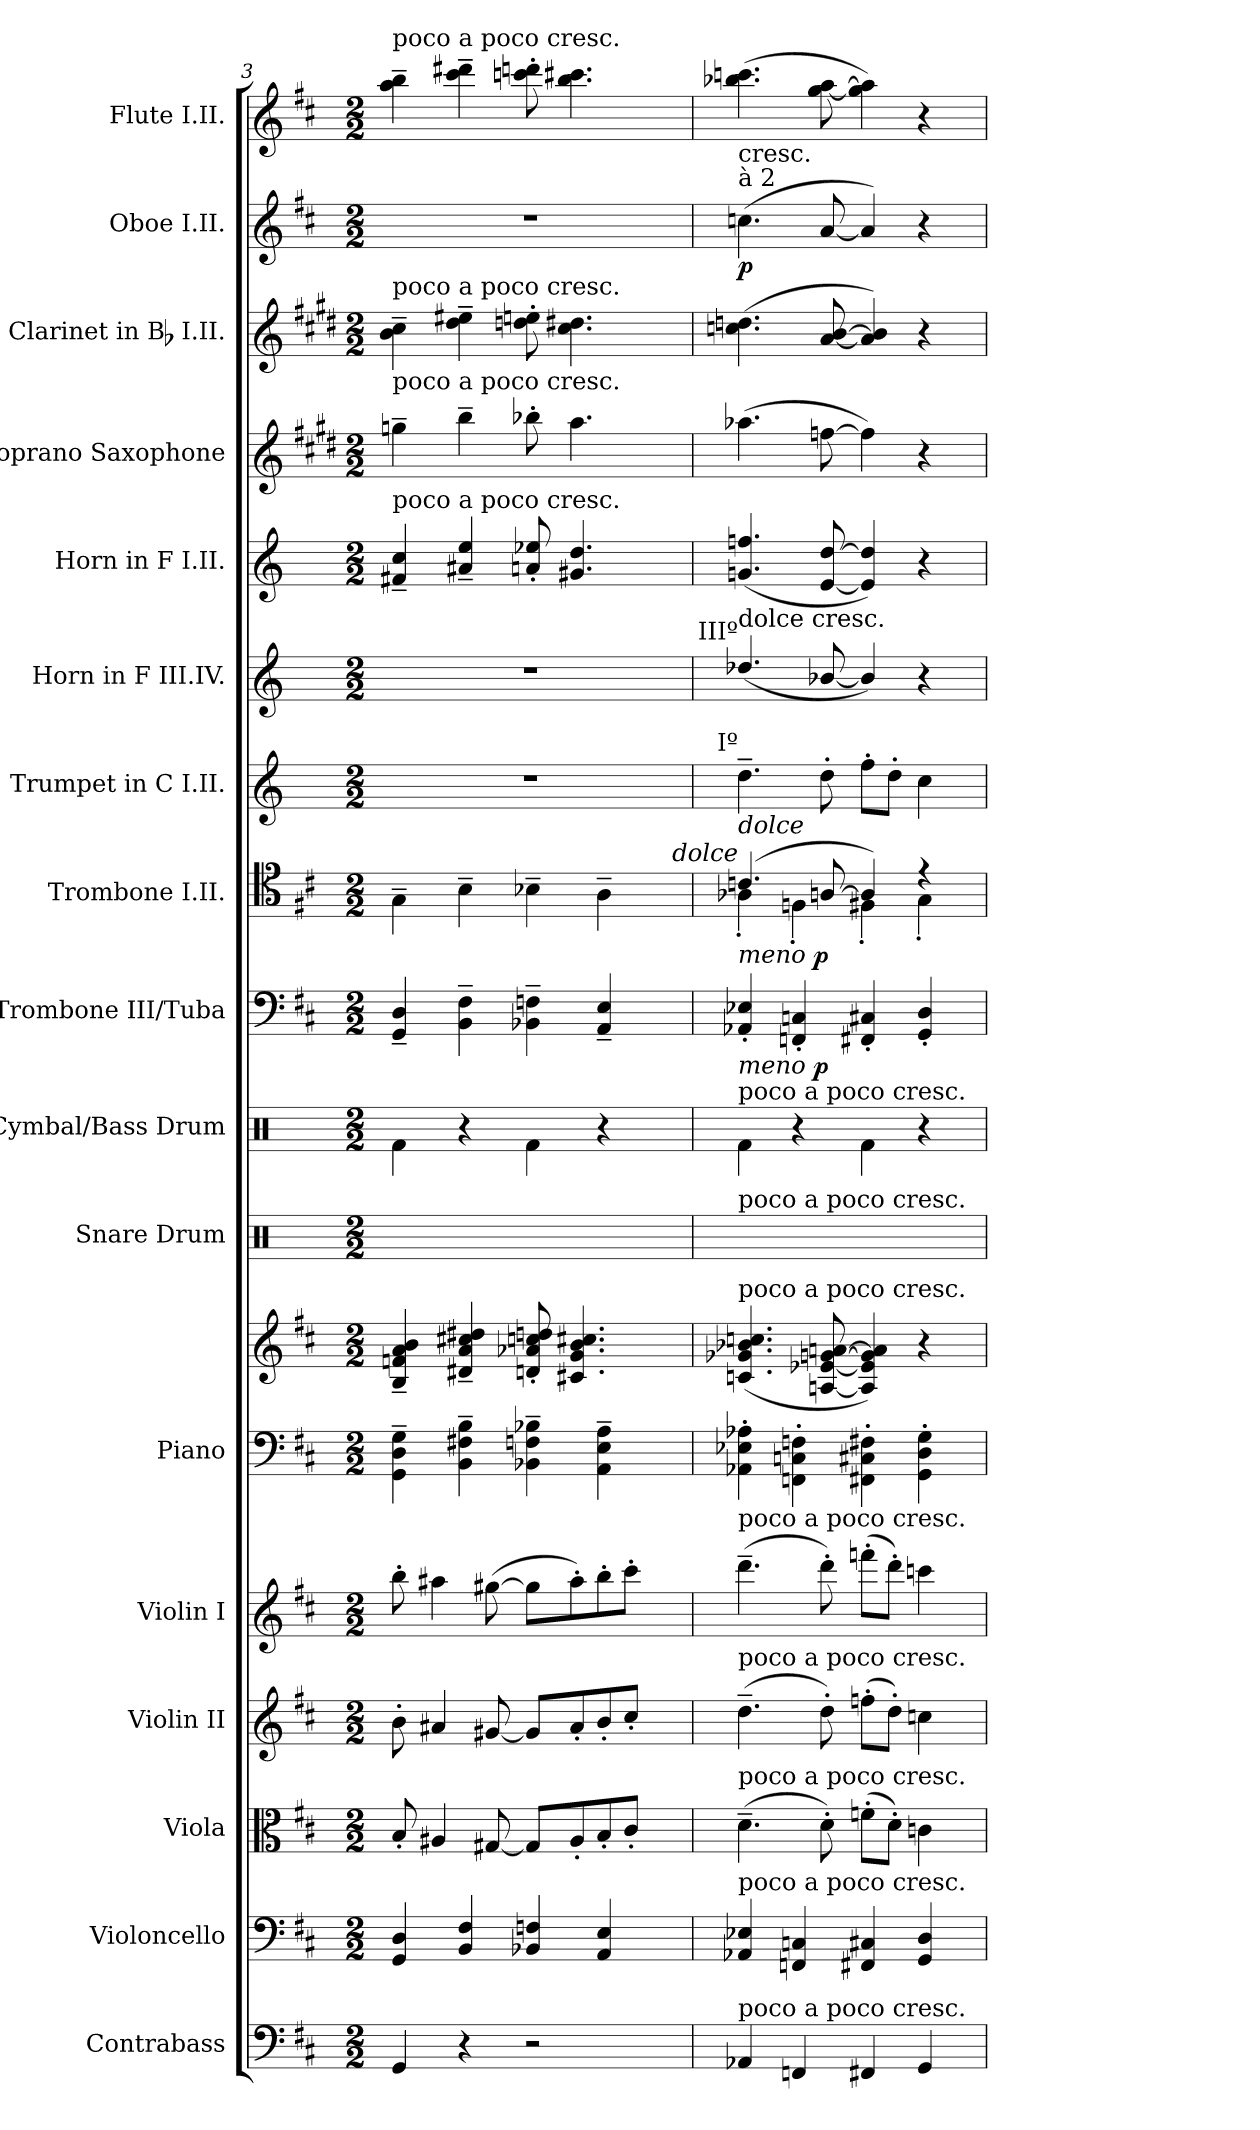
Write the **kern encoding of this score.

**kern	**kern	**kern	**kern	**kern	**kern	**kern	**kern	**kern	**kern	**dynam	**kern	**dynam	**kern	**kern	**kern	**kern	**kern	**kern	**dynam	**kern
*part17	*part16	*part15	*part14	*part13	*part12	*part12	*part11	*part10	*part9	*part9	*part8	*part8	*part7	*part6	*part5	*part4	*part3	*part2	*part2	*part1
*staff18	*staff17	*staff16	*staff15	*staff14	*staff13	*staff12	*staff11	*staff10	*staff9	*staff9	*staff8	*staff8	*staff7	*staff6	*staff5	*staff4	*staff3	*staff2	*staff2	*staff1
*I"Contrabass	*I"Violoncello	*I"Viola	*I"Violin II	*I"Violin I	*I"Piano	*	*I"Snare Drum	*I"Cymbal/Bass Drum	*I"Trombone III/Tuba	*	*I"Trombone I.II.	*	*I"Trumpet in C I.II.	*I"Horn in F III.IV.	*I"Horn in F I.II.	*I"Soprano Saxophone	*I"Clarinet in Bb I.II.	*I"Oboe I.II.	*	*I"Flute I.II.
*I'Cb.	*I'Vc.	*I'Vla.	*I'Vln. II	*I'Vln. I	*I'Pno.	*	*I'S.Drum	*I'Cymb./B.D.	*I'Tbn.3/Tba.	*	*I'Tbn.	*	*	*I'Hn.	*I'Hn.	*I'Sop. Sax.	*I'Cl.	*I'Ob.	*	*I'Fl.
*clefF4	*clefF4	*clefC3	*clefG2	*clefG2	*clefF4	*clefG2	*clefX	*clefX	*clefF4	*	*clefC4	*	*clefG2	*clefG2	*clefG2	*clefG2	*clefG2	*clefG2	*	*clefG2
*ITrd7c12	*	*	*	*	*	*	*	*	*	*	*	*	*	*ITrd4c7	*ITrd4c7	*ITrd1c2	*ITrd1c2	*	*	*
*k[f#c#]	*k[f#c#]	*k[f#c#]	*k[f#c#]	*k[f#c#]	*k[f#c#]	*k[f#c#]	*k[]	*k[]	*k[f#c#]	*	*k[f#c#]	*	*k[]	*k[b-]	*k[b-]	*k[f#c#]	*k[f#c#]	*k[f#c#]	*	*k[f#c#]
*D:	*D:	*D:	*D:	*D:	*D:	*D:	*C:	*C:	*D:	*	*D:	*	*C:	*F:	*F:	*D:	*D:	*D:	*	*D:
*M2/2	*M2/2	*M2/2	*M2/2	*M2/2	*M2/2	*M2/2	*M2/2	*M2/2	*M2/2	*	*M2/2	*	*M2/2	*M2/2	*M2/2	*M2/2	*M2/2	*M2/2	*	*M2/2
=3	=3	=3	=3	=3	=3	=3	=3	=3	=3	=3	=3	=3	=3	=3	=3	=3	=3	=3	=3	=3
.	.	.	.	.	.	.	8qR/	.	.	.	.	.	.	.	.	.	.	.	.	.
!	!	!	!	!	!	!	!	!	!	!	!	!	!	!	!	!	!	!	!	!LO:TX:t=poco a poco cresc.
!	!	!	!	!	!	!	!	!	!	!	!	!	!	!	!	!	!LO:TX:t=poco a poco cresc.	!	!	!
!	!	!	!	!	!	!	!	!	!	!	!	!	!	!	!	!LO:TX:t=poco a poco cresc.	!	!	!	!
!	!	!	!	!	!	!	!	!	!	!	!	!	!	!	!LO:TX:t=poco a poco cresc.	!	!	!	!	!
4GGG	4GG 4D	8B'	8b'	8bb'	4GG~\ 4D~\ 4G~\	4B~> 4fn~> 4a~> 4b~>	4R\	4Rf\	4GG~> 4D~>	.	4G~<\	.	1r	1r	4Bn~> 4f~>	4ffn~	4a~ 4b~	1r	.	4aa~ 4bb~
.	.	4A#X	4a#X	4aa#X	.	.	.	.	.	.	.	.	.	.	.	.	.	.	.	.
4r	4BB/ 4F#/	.	.	.	4BB~ 4F#X~ 4B~	4d#X~> 4a~> 4cc#X~> 4dd#X~>	4R\	4r	4BB~ 4F#~	.	4B~<\	.	.	.	4d#X~>/ 4a~>/	4aa~	4cc#~ 4dd#X~	.	.	4ccc#~ 4ddd#X~
.	.	[8G#X	[8g#X	([8gg#X	.	.	.	.	.	.	.	.	.	.	.	.	.	.	.	.
.	.	.	.	.	.	.	8qR/	.	.	.	.	.	.	.	.	.	.	.	.	.
2r	4BB-X/ 4Fn/	8G#L]	8g#L]	8gg#L]	4BB-X~ 4Fn~ 4B-X~	8dn'> 8a-X'> 8ccn'> 8ddn'>	4R\	4Rf\	4BB-X~ 4Fn~	.	4B-X~<\	.	.	.	8dn'>/ 8a-X'>/	8aa-X'	8ccn' 8ddn'	.	.	8cccn' 8dddn'
.	.	8A#'	8a#'	8aa#')	.	4.c#X 4.g 4.b 4.cc#X	.	.	.	.	.	.	.	.	4.c#X/ 4.g/	4.gg	4.b 4.cc#X	.	.	4.bb 4.ccc#X
.	4AA 4E	8B'	8b'	8bb'	4AA~ 4E~ 4A~	.	4R\	4r	4AA~> 4E~>	.	4A~<\	.	.	.	.	.	.	.	.	.
.	.	8c#'J	8cc#'J	8ccc#'J	.	.	.	.	.	.	.	.	.	.	.	.	.	.	.	.
=4	=4	=4	=4	=4	=4	=4	=4	=4	=4	=4	=4	=4	=4	=4	=4	=4	=4	=4	=4	=4
.	.	.	.	.	.	.	8qR/	.	.	.	.	.	.	.	.	.	.	.	.	.
*	*	*	*	*	*	*	*	*	*	*	*^	*	*	*	*	*	*	*	*	*
!	!	!	!	!	!	!	!	!	!	!	!	!	!	!	!	!	!	!	!LO:TX:a:t=à 2	!	!
!	!	!	!	!	!	!	!	!	!	!	!	!	!	!	!	!	!	!	!LO:TX:t=cresc.	!	!
!	!	!	!	!	!	!	!	!	!	!	!	!	!	!	!LO:TX:a:rj:t=IIIº	!	!	!	!	!	!
!	!	!	!	!	!	!	!	!	!	!	!	!	!	!	!LO:TX:t=dolce cresc.	!	!	!	!	!	!
!	!	!	!	!	!	!	!	!	!	!	!	!	!	!LO:TX:a:rj:t=Iº	!	!	!	!	!	!	!
!	!	!	!	!	!	!	!	!	!	!	!	!	!	!LO:TX:b:i:t=dolce	!	!	!	!	!	!	!
!	!	!	!	!	!	!	!	!	!	!	!LO:TX:a:i:rj:t=dolce	!	!	!	!	!	!	!	!	!	!
!	!	!	!	!	!	!	!	!LO:TX:t=poco a poco cresc.	!	!	!	!	!	!	!	!	!	!	!	!	!
!	!	!	!	!	!	!	!LO:TX:t=poco a poco cresc.	!	!	!	!	!	!	!	!	!	!	!	!	!	!
!	!	!	!	!	!	!LO:TX:t=poco a poco cresc.	!	!	!	!	!	!	!	!	!	!	!	!	!	!	!
!	!	!	!	!LO:TX:t=poco a poco cresc.	!	!	!	!	!	!	!	!	!	!	!	!	!	!	!	!	!
!	!	!	!LO:TX:t=poco a poco cresc.	!	!	!	!	!	!	!	!	!	!	!	!	!	!	!	!	!	!
!	!	!LO:TX:t=poco a poco cresc.	!	!	!	!	!	!	!	!	!	!	!	!	!	!	!	!	!	!	!
!	!LO:TX:t=poco a poco cresc.	!	!	!	!	!	!	!	!	!	!	!	!	!	!	!	!	!	!	!	!
!LO:TX:t=poco a poco cresc.	!	!	!	!	!	!	!	!	!	!	!	!	!	!	!	!	!	!	!	!	!
!	!	!	!	!	!	!	!	!	!	!LO:DY:t=meno %s	!	!	!LO:DY:t=meno %s	!	!	!	!	!	!	!	!
4AAA-X	4AA-X 4E-X	(4.d~	(4.dd~	(4.ddd~	4AA-X'< 4E-X'< 4A-X'<	(>4.cn 4.g-X 4.b-X 4.ccn	4R\	4Rf\	4AA-X'> 4E-X'>	p	(4.cn	4A-X'	p	4.dd~	(>4.g-X/	(>4.cn/ 4.b-X/	(4.gg-X	(4.b-X 4.ccn	(4.ccn	p	(4.bb-X 4.cccn
4FFFn	4FFn 4Cn	.	.	.	4FFn'<\ 4Cn'<\ 4Fn'<\	.	[4R\	4r	4FFn'> 4Cn'>	.	.	4Fn'	.	.	.	.	.	.	.	.	.
.	.	8d')	8dd')	8ddd')	.	[8An [8e-X [8gn [8an	.	.	.	.	[8An	.	.	8dd'	[8e-X/	[8A [8g	[8ee-X	[8g [8a	[8a	.	[8gg [8aa
4FFF#X	4FF#X 4C#X	(8fn'L	(8ffn'L	(8fffn'L	4FF#X'<\ 4C#X'<\ 4F#X'<\	4A] 4e-] 4g] 4a])	4R\]	4Rf\	4FF#X'> 4C#X'>	.	4A])	4F#X'	.	8ff'L	4e-/])	4A] 4g])	4ee-])	4g] 4a])	4a])	.	4gg] 4aa])
.	.	8d'J)	8dd'J)	8ddd'J)	.	.	.	.	.	.	.	.	.	8dd'J	.	.	.	.	.	.	.
4GGG	4GG 4D	4cn	4ccn	4cccn	4GG'<\ 4D'<\ 4G'<\	4r	[4R\	4r	4GG'> 4D'>	.	4r	4G'	.	4cc	4r	4r	4r	4r	4r	.	4r
*	*	*	*	*	*	*	*	*	*	*	*v	*v	*	*	*	*	*	*	*	*	*
=	=	=	=	=	=	=	=	=	=	=	=	=	=	=	=	=	=	=	=	=
*-	*-	*-	*-	*-	*-	*-	*-	*-	*-	*-	*-	*-	*-	*-	*-	*-	*-	*-	*-	*-
